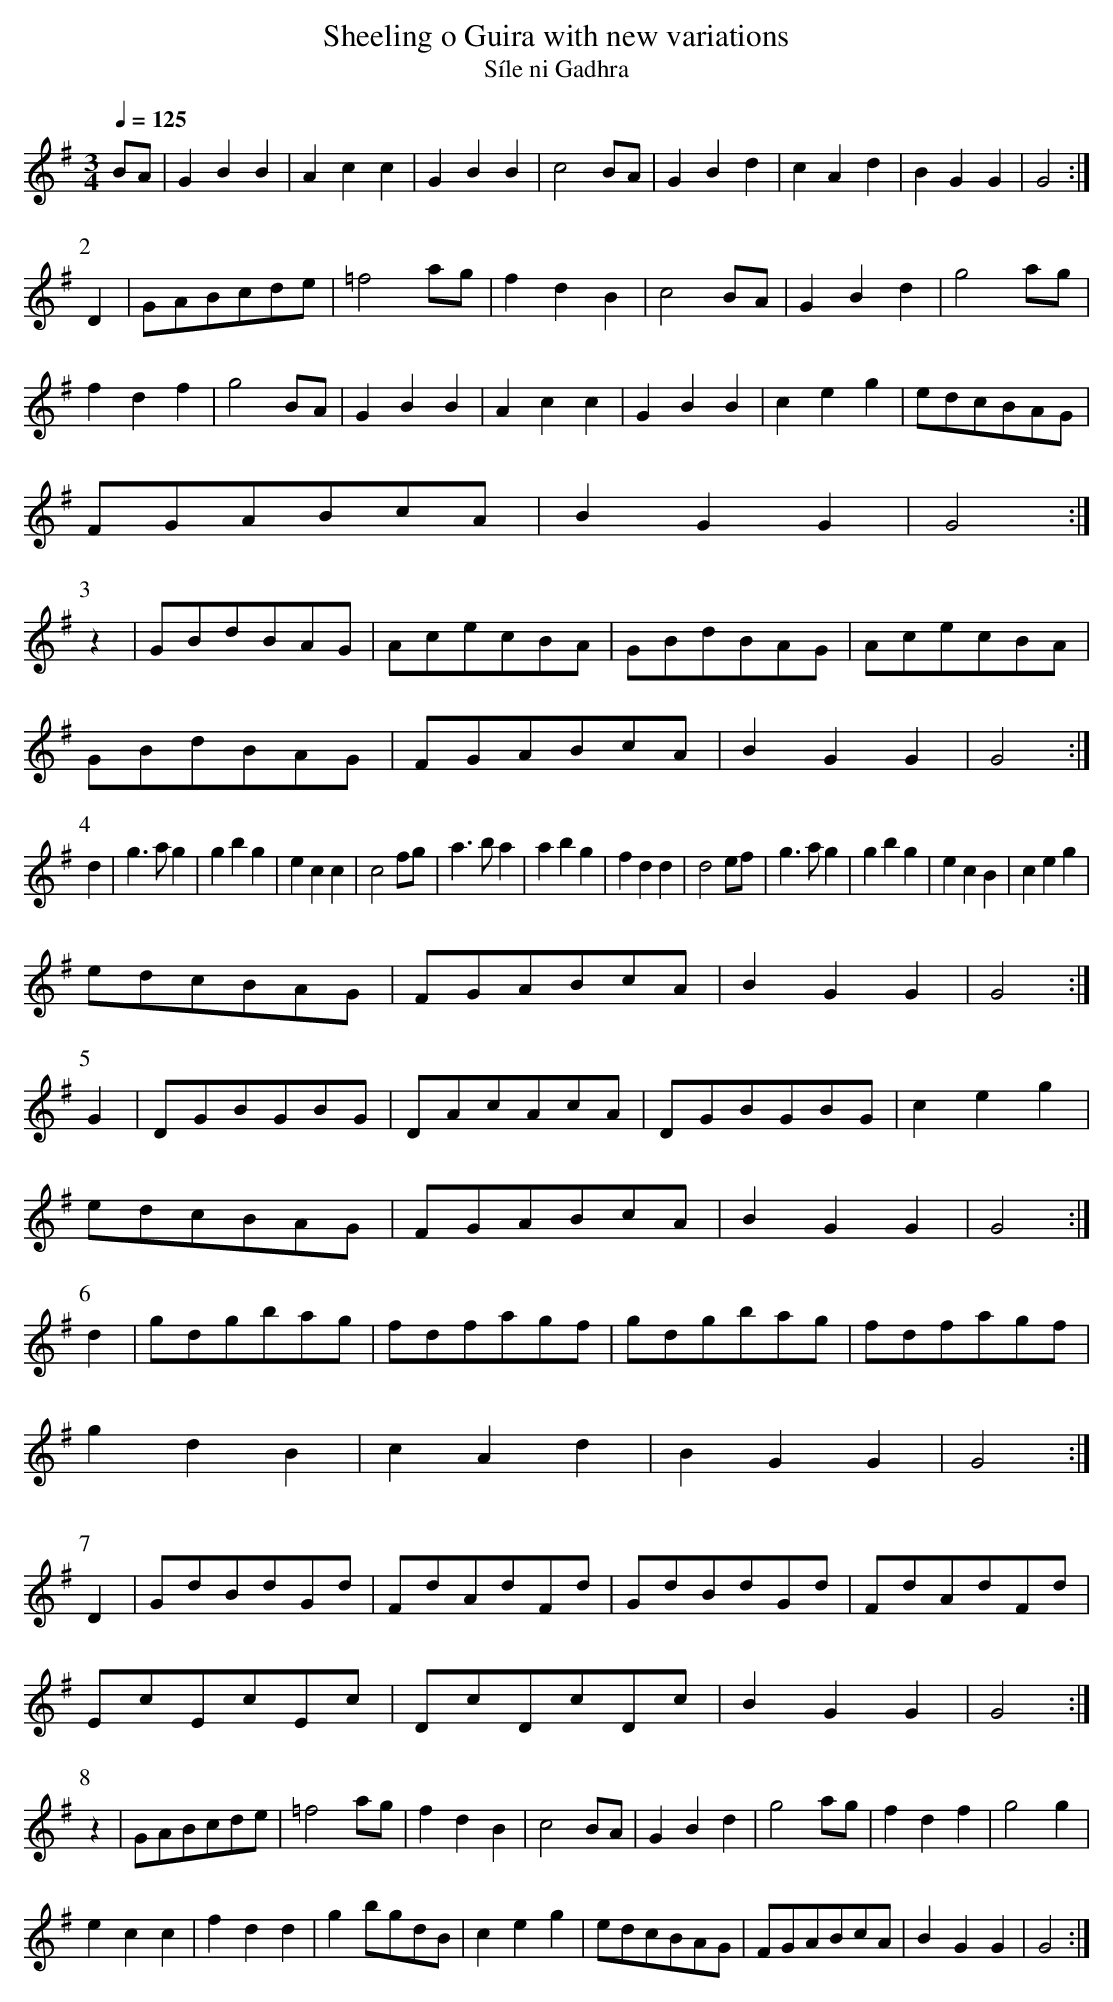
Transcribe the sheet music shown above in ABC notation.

X:1
T: Sheeling o Guira with new variations
T: S\'ile ni Gadhra
M: 3/4
L: 1/4
Q: 125
K: G
B/A/|G B B|A c c|G B B |c2 B/A/|G B d |c A d|B G G| G2 :|
P:2
D| G/A/B/c/d/e/|=f2 a/g/|f d B|c2 B/A/|G B d|g2 a/g/|
f d f|g2 B/A/|G B B|A c c|G B B|c e g|e/d/c/B/A/G/|
F/G/A/B/c/A/|B G G |G2 :|
P:3
z|G/B/d/B/A/G/|A/c/e/c/B/A/|G/B/d/B/A/G/|A/c/e/c/B/A/|
G/B/d/B/A/G/|F/G/A/B/c/A/|BGG|G2 :|
P:4
d|g>ag|gbg|ecc|c2 f/g/|a>ba|abg|fdd|d2 e/f/|g>ag|gbg|ecB|ceg|
e/d/c/B/A/G/ | F/G/A/B/c/A/| BGG|G2 :|
P:5
G|D/G/B/G/B/G/ | D/A/c/A/c/A/|D/G/B/G/B/G/| ceg|
e/d/c/B/A/G/|F/G/A/B/c/A/|BGG|G2 :|
P:6
d|g/d/g/b/a/g/|f/d/f/a/g/f/| g/d/g/b/a/g/| f/d/f/a/g/f/|
gdB|cAd|BGG|G2 :|
P:7
D|G/d/B/d/G/d/|F/d/A/d/F/d/|G/d/B/d/G/d/|F/d/A/d/F/d/|
E/c/E/c/E/c/|D/c/D/c/D/c/|BGG |G2 :|
P:8
z|G/A/B/c/d/e/|=f2 a/g/|fdB|c2 B/A/|G B d|g2 a/g/|fdf | g2 g|
ecc|fdd|g b/g/d/B/|c e g| e/d/c/B/A/G/|F/G/A/B/c/A/|BGG|G2 :|
